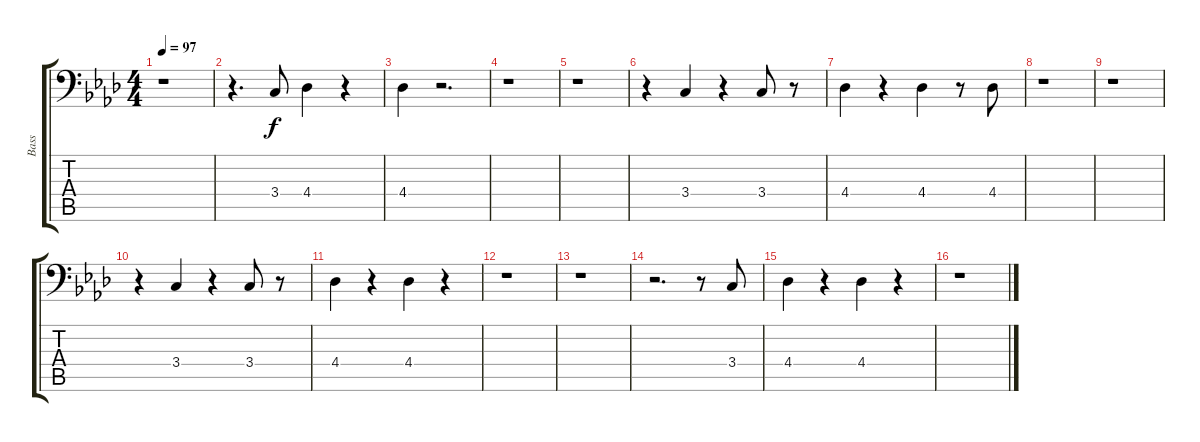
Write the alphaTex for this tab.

\track ("Bass" "Bass") {instrument electricbassfinger}
\staff {score tabs}
\tuning (C3 G2 D2 A1 E1 B0) {hide}
\ts (4 4)
\tempo 97
\clef f4
\ks ab
r.1{dy f} |
r.4{d} 3.4.8 4.4.4 r.4 |
4.4.4 r.2{d} |
r.1 |
r.1 |
r.4 3.4.4 r.4 3.4.8 r.8 |
4.4.4 r.4 4.4.4 r.8 4.4.8 |
r.1 |
r.1 |
r.4 3.4.4 r.4 3.4.8 r.8 |
4.4.4 r.4 4.4.4 r.4 |
r.1 |
r.1 |
r.2{d} r.8 3.4.8 |
4.4.4 r.4 4.4.4 r.4 |
r.1
